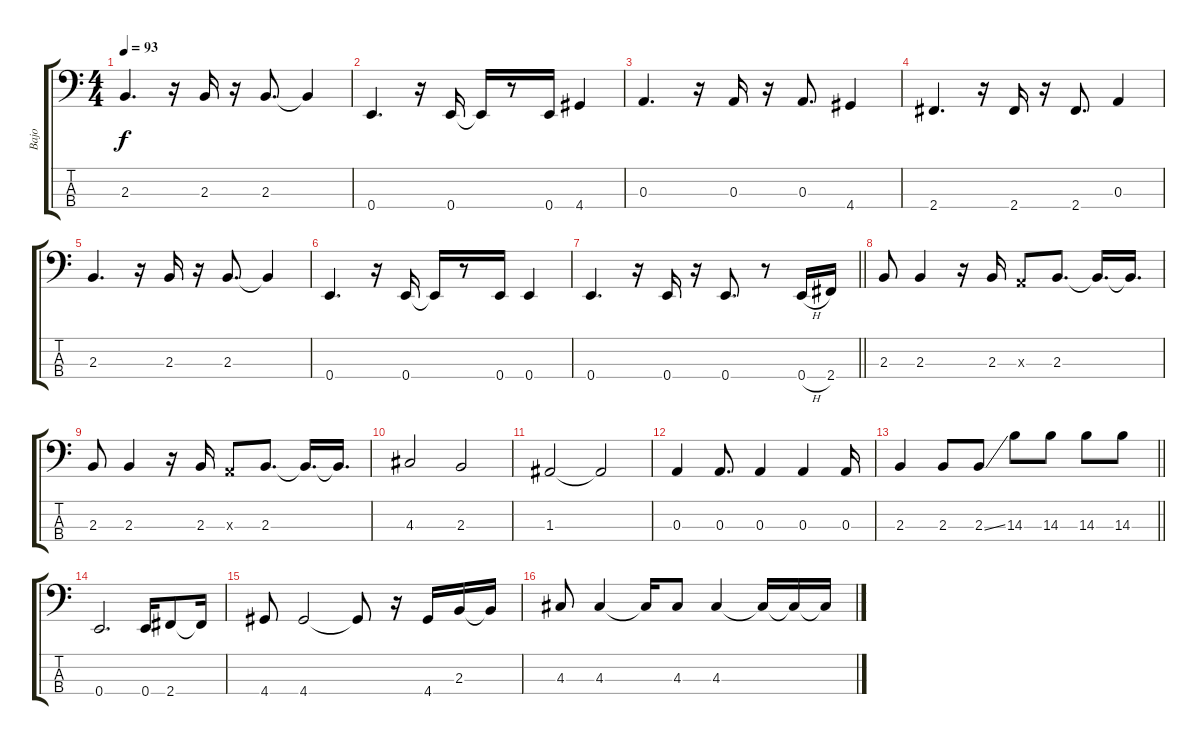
\track ("Bajo" "Bajo") {instrument electricbassfinger}
\staff {score tabs}
\tuning (G2 D2 A1 E1) {hide}
\ts (4 4)
\tempo 93
\clef f4
\ks c
2.3.4{d dy f} r.16 2.3.16 r.16 2.3.8{d} 2.3{t}.4 |
0.4.4{d} r.16 0.4.16 0.4{t}.16 r.8 0.4.16 4.4.4 |
0.3.4{d} r.16 0.3.16 r.16 0.3.8{d} 4.4.4 |
2.4.4{d} r.16 2.4.16 r.16 2.4.8{d} 0.3.4 |
2.3.4{d} r.16 2.3.16 r.16 2.3.8{d} 2.3{t}.4 |
0.4.4{d} r.16 0.4.16 0.4{t}.16 r.8 0.4.16 0.4.4 |
\barLineRight lightlight
0.4.4{d} r.16 0.4.16 r.16 0.4.8{d} r.8 0.4{h}.16 2.4.16 |
2.3.8 2.3.4 r.16 2.3.16 0.3{x}.8 2.3.8{d} 2.3{t}.16{d} 2.3{t}.16{d} |
2.3.8 2.3.4 r.16 2.3.16 0.3{x}.8 2.3.8{d} 2.3{t}.16{d} 2.3{t}.16{d} |
4.3.2 2.3.2 |
1.3.2 1.3{t}.2 |
0.3.4 0.3.8{d} 0.3.4 0.3.4 0.3.16 |
\barLineRight lightlight
2.3.4 2.3.8 2.3{ss}.8 14.3.8 14.3.8 14.3.8 14.3.8 |
0.4.2{d} 0.4.16 2.4.8 2.4{t}.16 |
4.4.8 4.4.2 4.4{t}.8 r.16 4.4.16 2.3.16 2.3{t}.16 |
4.3.8 4.3.4 4.3{t}.16 4.3.8 4.3.4 4.3{t}.16 4.3{t}.16 4.3{t}.16
